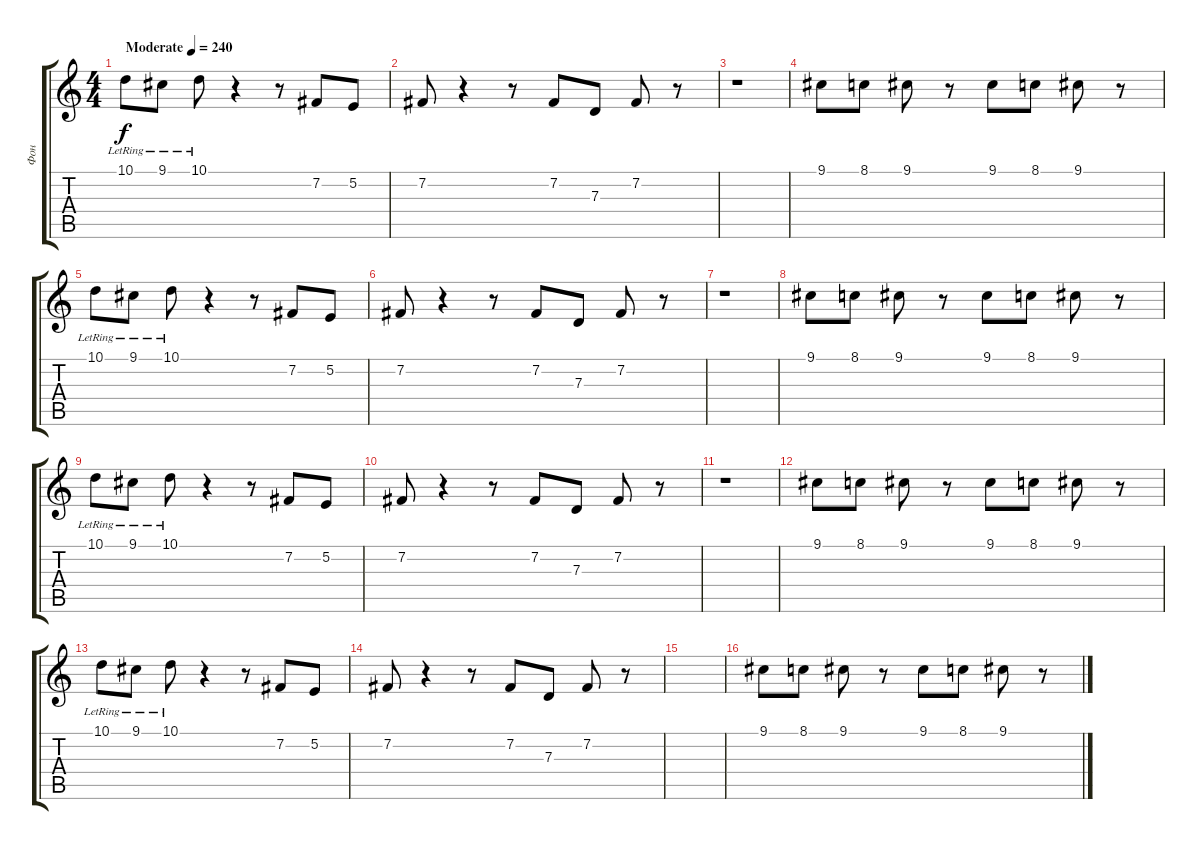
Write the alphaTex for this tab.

\track ("Фон" "Фон") {instrument harpsichord}
\staff {score tabs}
\tuning (E4 B3 G3 D3 A2 E2) {hide}
\ts (4 4)
\tempo (240 "Moderate")
\clef g2
\ks c
10.1{lr}.8{dy f instrument harpsichord} 9.1{lr}.8 10.1{lr}.8 r.4 r.8 7.2.8 5.2.8 |
7.2.8 r.4 r.8 7.2.8 7.3.8 7.2.8 r.8 |
r.1 |
9.1.8 8.1.8 9.1.8 r.8 9.1.8 8.1.8 9.1.8 r.8 |
10.1{lr}.8 9.1{lr}.8 10.1{lr}.8 r.4 r.8 7.2.8 5.2.8 |
7.2.8 r.4 r.8 7.2.8 7.3.8 7.2.8 r.8 |
r.1 |
9.1.8 8.1.8 9.1.8 r.8 9.1.8 8.1.8 9.1.8 r.8 |
10.1{lr}.8 9.1{lr}.8 10.1{lr}.8 r.4 r.8 7.2.8 5.2.8 |
7.2.8 r.4 r.8 7.2.8 7.3.8 7.2.8 r.8 |
r.1 |
9.1.8 8.1.8 9.1.8 r.8 9.1.8 8.1.8 9.1.8 r.8 |
10.1{lr}.8 9.1{lr}.8 10.1{lr}.8 r.4 r.8 7.2.8 5.2.8 |
7.2.8 r.4 r.8 7.2.8 7.3.8 7.2.8 r.8 |
|
9.1.8 8.1.8 9.1.8 r.8 9.1.8 8.1.8 9.1.8 r.8
